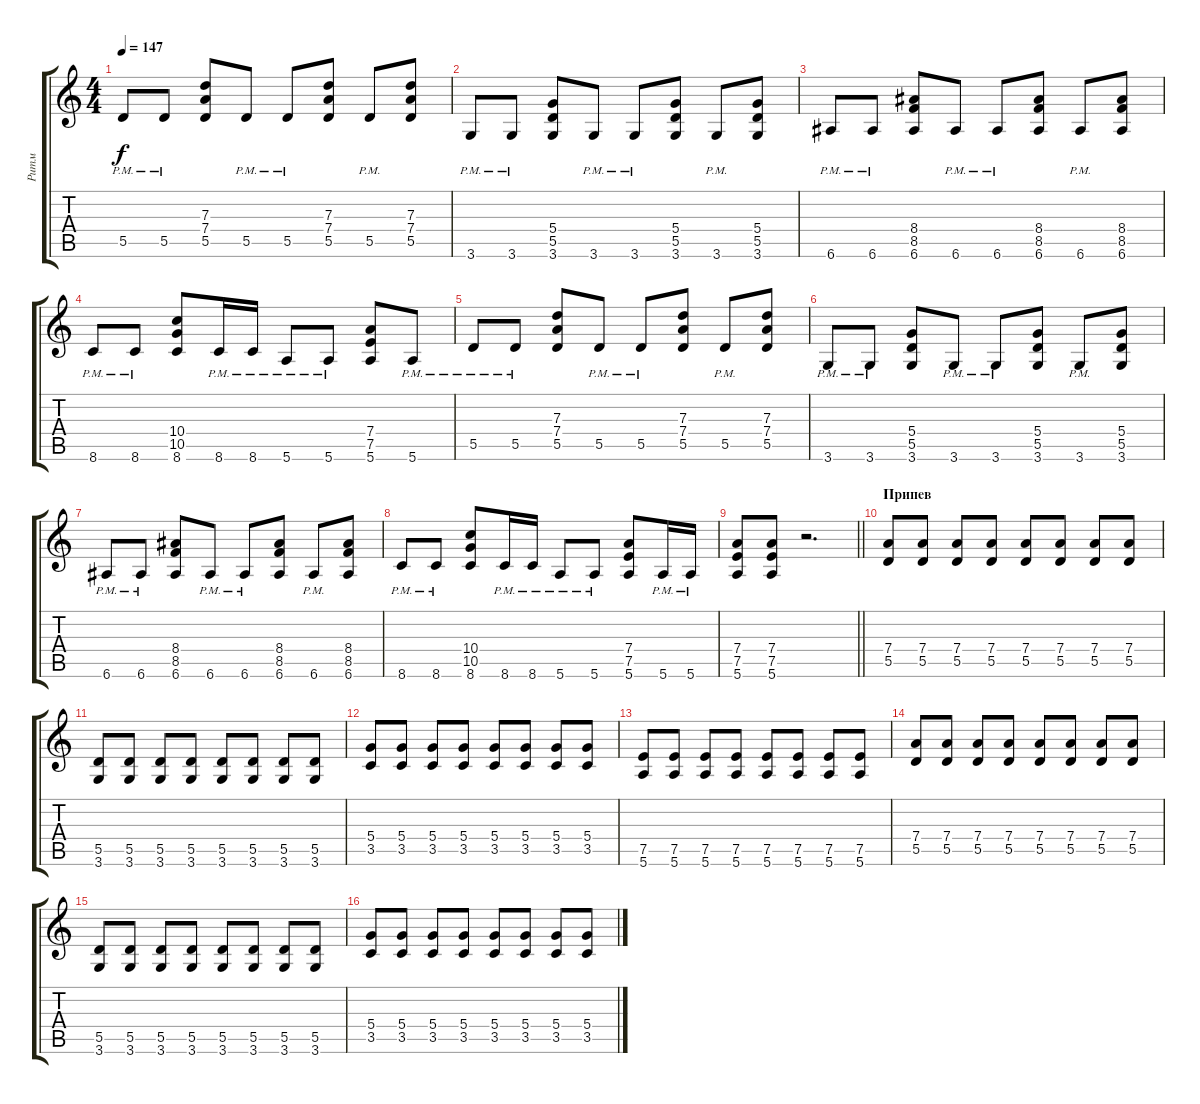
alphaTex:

\track ("Ритм" "Ритм") {instrument electricguitarclean}
\staff {score tabs}
\tuning (E4 B3 G3 D3 A2 E2) {hide}
\ts (4 4)
\tempo 147
\clef g2
\ks c
5.5{pm}.8{dy f} 5.5{pm}.8 (7.3 7.4 5.5).8 5.5{pm}.8 5.5{pm}.8 (7.3 7.4 5.5).8 5.5{pm}.8 (7.3 7.4 5.5).8 |
3.6{pm}.8 3.6{pm}.8 (5.4 5.5 3.6).8 3.6{pm}.8 3.6{pm}.8 (5.4 5.5 3.6).8 3.6{pm}.8 (5.4 5.5 3.6).8 |
6.6{pm}.8 6.6{pm}.8 (8.4 8.5 6.6).8 6.6{pm}.8 6.6{pm}.8 (8.4 8.5 6.6).8 6.6{pm}.8 (8.4 8.5 6.6).8 |
8.6{pm}.8 8.6{pm}.8 (10.4 10.5 8.6).8 8.6{pm}.16 8.6{pm}.16 5.6{pm}.8 5.6{pm}.8 (7.4 7.5 5.6).8 5.6{pm}.8 |
5.5{pm}.8 5.5{pm}.8 (7.3 7.4 5.5).8 5.5{pm}.8 5.5{pm}.8 (7.3 7.4 5.5).8 5.5{pm}.8 (7.3 7.4 5.5).8 |
3.6{pm}.8 3.6{pm}.8 (5.4 5.5 3.6).8 3.6{pm}.8 3.6{pm}.8 (5.4 5.5 3.6).8 3.6{pm}.8 (5.4 5.5 3.6).8 |
6.6{pm}.8 6.6{pm}.8 (8.4 8.5 6.6).8 6.6{pm}.8 6.6{pm}.8 (8.4 8.5 6.6).8 6.6{pm}.8 (8.4 8.5 6.6).8 |
8.6{pm}.8 8.6{pm}.8 (10.4 10.5 8.6).8 8.6{pm}.16 8.6{pm}.16 5.6{pm}.8 5.6{pm}.8 (7.4 7.5 5.6).8 5.6{pm}.16 5.6{pm}.16 |
\barLineRight lightlight
(7.4 7.5 5.6).8 (7.4 7.5 5.6).8 r.2{d} |
\section ("" "Припев")
(7.4 5.5).8 (7.4 5.5).8 (7.4 5.5).8 (7.4 5.5).8 (7.4 5.5).8 (7.4 5.5).8 (7.4 5.5).8 (7.4 5.5).8 |
(5.5 3.6).8 (5.5 3.6).8 (5.5 3.6).8 (5.5 3.6).8 (5.5 3.6).8 (5.5 3.6).8 (5.5 3.6).8 (5.5 3.6).8 |
(5.4 3.5).8 (5.4 3.5).8 (5.4 3.5).8 (5.4 3.5).8 (5.4 3.5).8 (5.4 3.5).8 (5.4 3.5).8 (5.4 3.5).8 |
(7.5 5.6).8 (7.5 5.6).8 (7.5 5.6).8 (7.5 5.6).8 (7.5 5.6).8 (7.5 5.6).8 (7.5 5.6).8 (7.5 5.6).8 |
(7.4 5.5).8 (7.4 5.5).8 (7.4 5.5).8 (7.4 5.5).8 (7.4 5.5).8 (7.4 5.5).8 (7.4 5.5).8 (7.4 5.5).8 |
(5.5 3.6).8 (5.5 3.6).8 (5.5 3.6).8 (5.5 3.6).8 (5.5 3.6).8 (5.5 3.6).8 (5.5 3.6).8 (5.5 3.6).8 |
(5.4 3.5).8 (5.4 3.5).8 (5.4 3.5).8 (5.4 3.5).8 (5.4 3.5).8 (5.4 3.5).8 (5.4 3.5).8 (5.4 3.5).8
